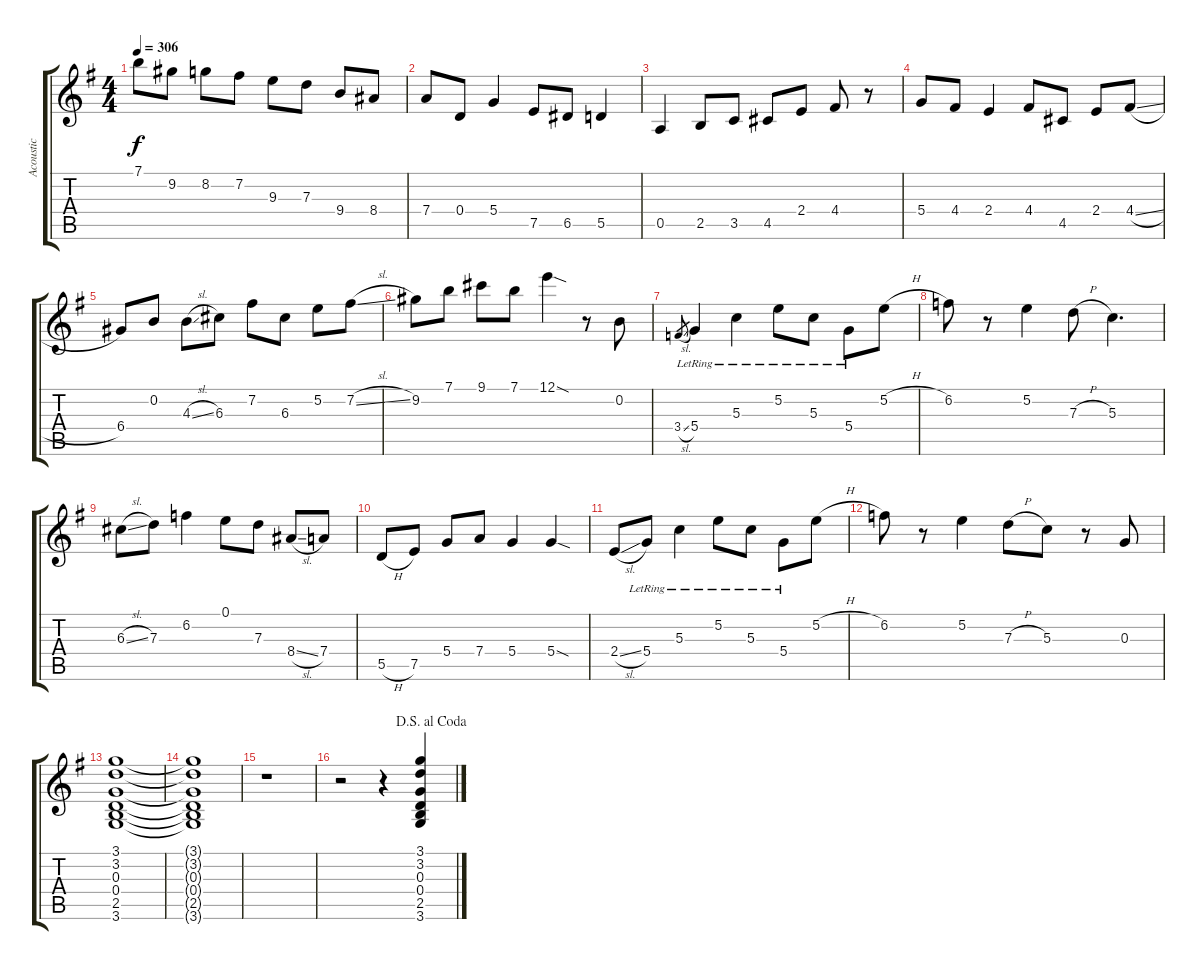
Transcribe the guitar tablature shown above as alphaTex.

\track ("Acoustic" "Acoustic") {instrument acousticguitarsteel}
\staff {score tabs}
\tuning (E4 B3 G3 D3 A2 E2) {hide}
\ts (4 4)
\tempo 306
\clef g2
\ks g
7.1.8{dy f} 9.2.8 8.2.8 7.2.8 9.3.8 7.3.8 9.4.8 8.4.8 |
7.4.8 0.4.8 5.4.4 7.5.8 6.5.8 5.5.4 |
0.5.4 2.5.8 3.5.8 4.5.8 2.4.8 4.4.8 r.8 |
5.4.8 4.4.8 2.4.4 4.4.8 4.5.8 2.4.8 4.4{sl}.8 |
6.4.8 0.2.8 4.3{sl}.8 6.3.8 7.2.8 6.3.8 5.2.8 7.2{sl}.8 |
9.2.8 7.1.8 9.1.8 7.1.8 12.1{sod}.4 r.8 0.2.8 |
3.4{sl}.8{gr} 5.4{lr}.4 5.3{lr}.4 5.2{lr}.8 5.3{lr}.8 5.4{lr}.8 5.2{h}.8 |
6.2.8 r.8 5.2.4 7.3{h}.8 5.3.4{d} |
6.3{sl}.8 7.3.8 6.2.4 0.1.8 7.3.8 8.4{sl}.8 7.4.8 |
5.5{h}.8 7.5.8 5.4.8 7.4.8 5.4.4 5.4{sod}.4 |
2.4{sl}.8 5.4{lr}.8 5.3{lr}.4 5.2{lr}.8 5.3{lr}.8 5.4{lr}.8 5.2{h}.8 |
6.2.8 r.8 5.2.4 7.3{h}.8 5.3.8 r.8 0.3.8 |
(3.1 3.2 0.3 0.4 2.5 3.6).1 |
(3.1{t} 3.2{t} 0.3{t} 0.4{t} 2.5{t} 3.6{t}).1 |
r.1 |
\jump dalsegnoalcoda
r.2 r.4 (3.1 3.2 0.3 0.4 2.5 3.6).4
